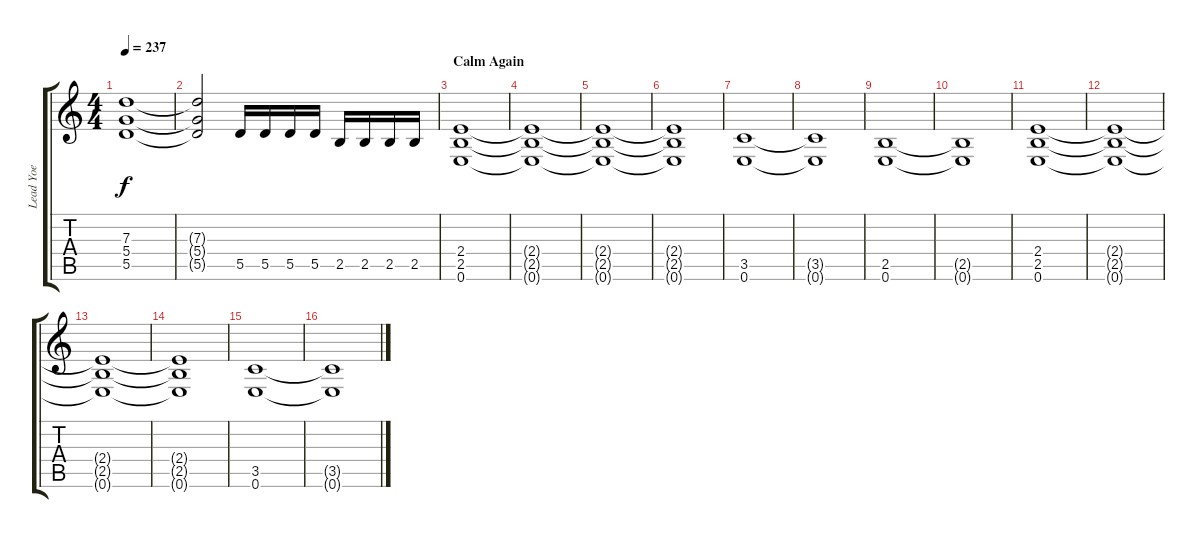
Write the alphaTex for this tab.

\track ("Lead Yoe" "Lead Yoe") {instrument overdrivenguitar}
\staff {score tabs}
\tuning (E4 B3 G3 D3 A2 E2) {hide}
\ts (4 4)
\tempo 237
\clef g2
\ks c
(7.3 5.4 5.5).1{dy f} |
(7.3{t} 5.4{t} 5.5{t}).2 5.5.16 5.5.16 5.5.16 5.5.16 2.5.16 2.5.16 2.5.16 2.5.16 |
\section ("" "Calm Again")
(2.4 2.5 0.6).1 |
(2.4{t} 2.5{t} 0.6{t}).1 |
(2.4{t} 2.5{t} 0.6{t}).1 |
(2.4{t} 2.5{t} 0.6{t}).1 |
(3.5 0.6).1 |
(3.5{t} 0.6{t}).1 |
(2.5 0.6).1 |
(2.5{t} 0.6{t}).1 |
(2.4 2.5 0.6).1 |
(2.4{t} 2.5{t} 0.6{t}).1 |
(2.4{t} 2.5{t} 0.6{t}).1 |
(2.4{t} 2.5{t} 0.6{t}).1 |
(3.5 0.6).1 |
(3.5{t} 0.6{t}).1
